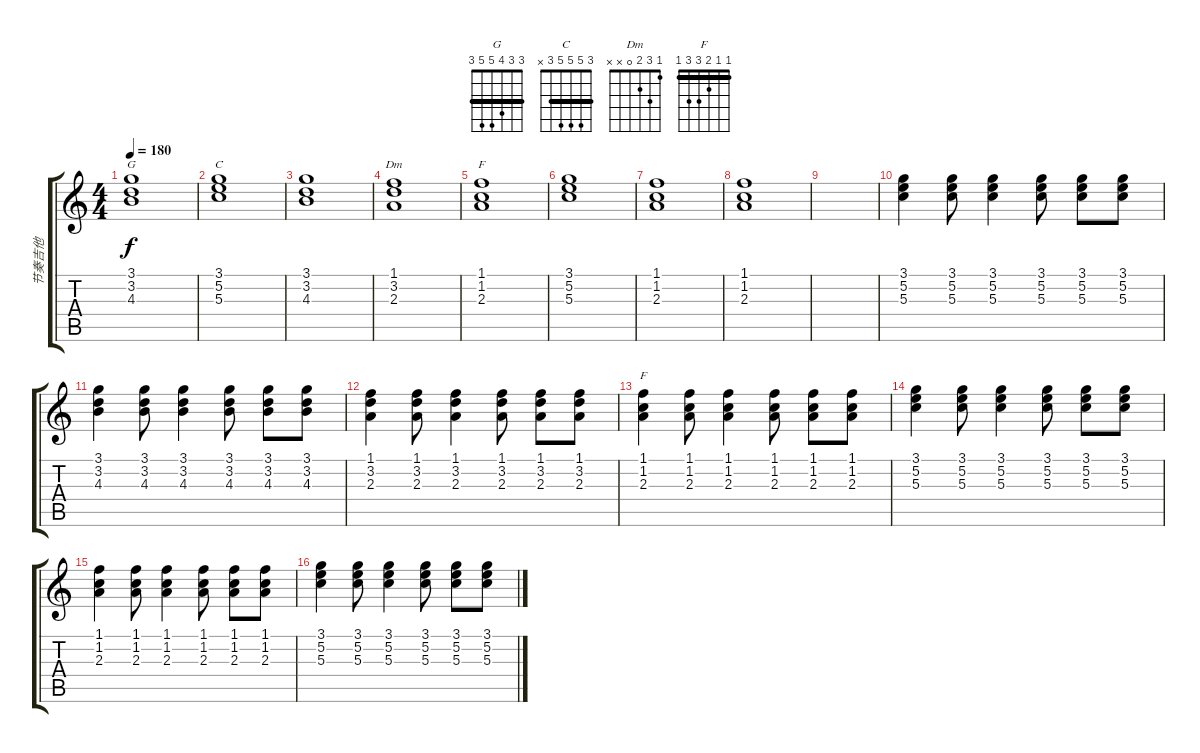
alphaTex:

\track ("节奏吉他" "节奏吉他") {instrument overdrivenguitar}
\staff {score tabs}
\tuning (E4 B3 G3 D3 A2 E2) {hide}
\chord ("G" 3 3 4 5 5 3) {barre 3}
\chord ("C" 3 5 5 5 3 x) {barre 3}
\chord ("Dm" 1 3 2 0 x x)
\chord ("F" 1 1 2 3 0 1) {barre 1}
\chord ("F" 1 1 2 3 3 1) {barre 1}
\ts (4 4)
\tempo 180
\clef g2
\ks c
(3.1 3.2 4.3).1{ch "G" dy f} |
(3.1 5.2 5.3).1{ch "C"} |
(3.1 3.2 4.3).1 |
(1.1 3.2 2.3).1{ch "Dm"} |
(1.1 1.2 2.3).1{ch "F"} |
(3.1 5.2 5.3).1 |
(1.1 1.2 2.3).1 |
(1.1 1.2 2.3).1 |
|
(3.1 5.2 5.3).4 (3.1 5.2 5.3).8 (3.1 5.2 5.3).4 (3.1 5.2 5.3).8 (3.1 5.2 5.3).8 (3.1 5.2 5.3).8 |
(3.1 3.2 4.3).4 (3.1 3.2 4.3).8 (3.1 3.2 4.3).4 (3.1 3.2 4.3).8 (3.1 3.2 4.3).8 (3.1 3.2 4.3).8 |
(1.1 3.2 2.3).4 (1.1 3.2 2.3).8 (1.1 3.2 2.3).4 (1.1 3.2 2.3).8 (1.1 3.2 2.3).8 (1.1 3.2 2.3).8 |
(1.1 1.2 2.3).4{ch "F"} (1.1 1.2 2.3).8 (1.1 1.2 2.3).4 (1.1 1.2 2.3).8 (1.1 1.2 2.3).8 (1.1 1.2 2.3).8 |
(3.1 5.2 5.3).4 (3.1 5.2 5.3).8 (3.1 5.2 5.3).4 (3.1 5.2 5.3).8 (3.1 5.2 5.3).8 (3.1 5.2 5.3).8 |
(1.1 1.2 2.3).4 (1.1 1.2 2.3).8 (1.1 1.2 2.3).4 (1.1 1.2 2.3).8 (1.1 1.2 2.3).8 (1.1 1.2 2.3).8 |
(3.1 5.2 5.3).4 (3.1 5.2 5.3).8 (3.1 5.2 5.3).4 (3.1 5.2 5.3).8 (3.1 5.2 5.3).8 (3.1 5.2 5.3).8
